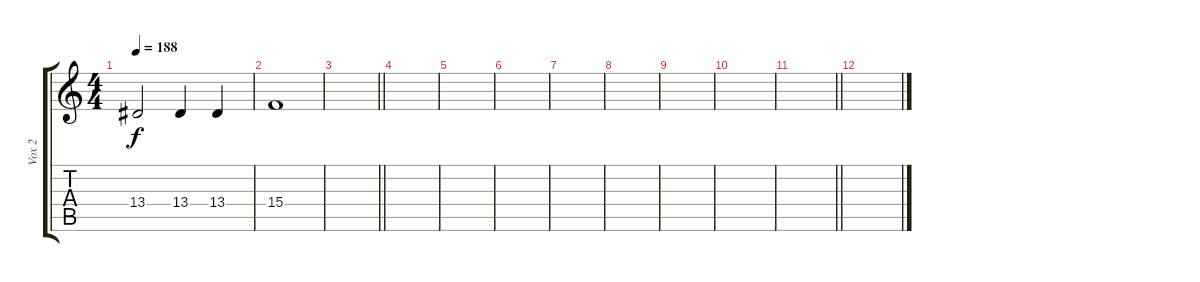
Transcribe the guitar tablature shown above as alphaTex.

\track ("Vox 2" "Vox 2") {instrument viola}
\staff {score tabs}
\tuning (E4 B3 G3 D3 A2 E2) {hide}
\ts (4 4)
\tempo 188
\clef g2
\ks c
13.4.2{dy f} 13.4.4 13.4.4 |
15.4.1 |
\barLineRight lightlight
|
\section ("" " ")
|
|
|
|
|
|
|
\barLineRight lightlight
|
\section ("" " ")
